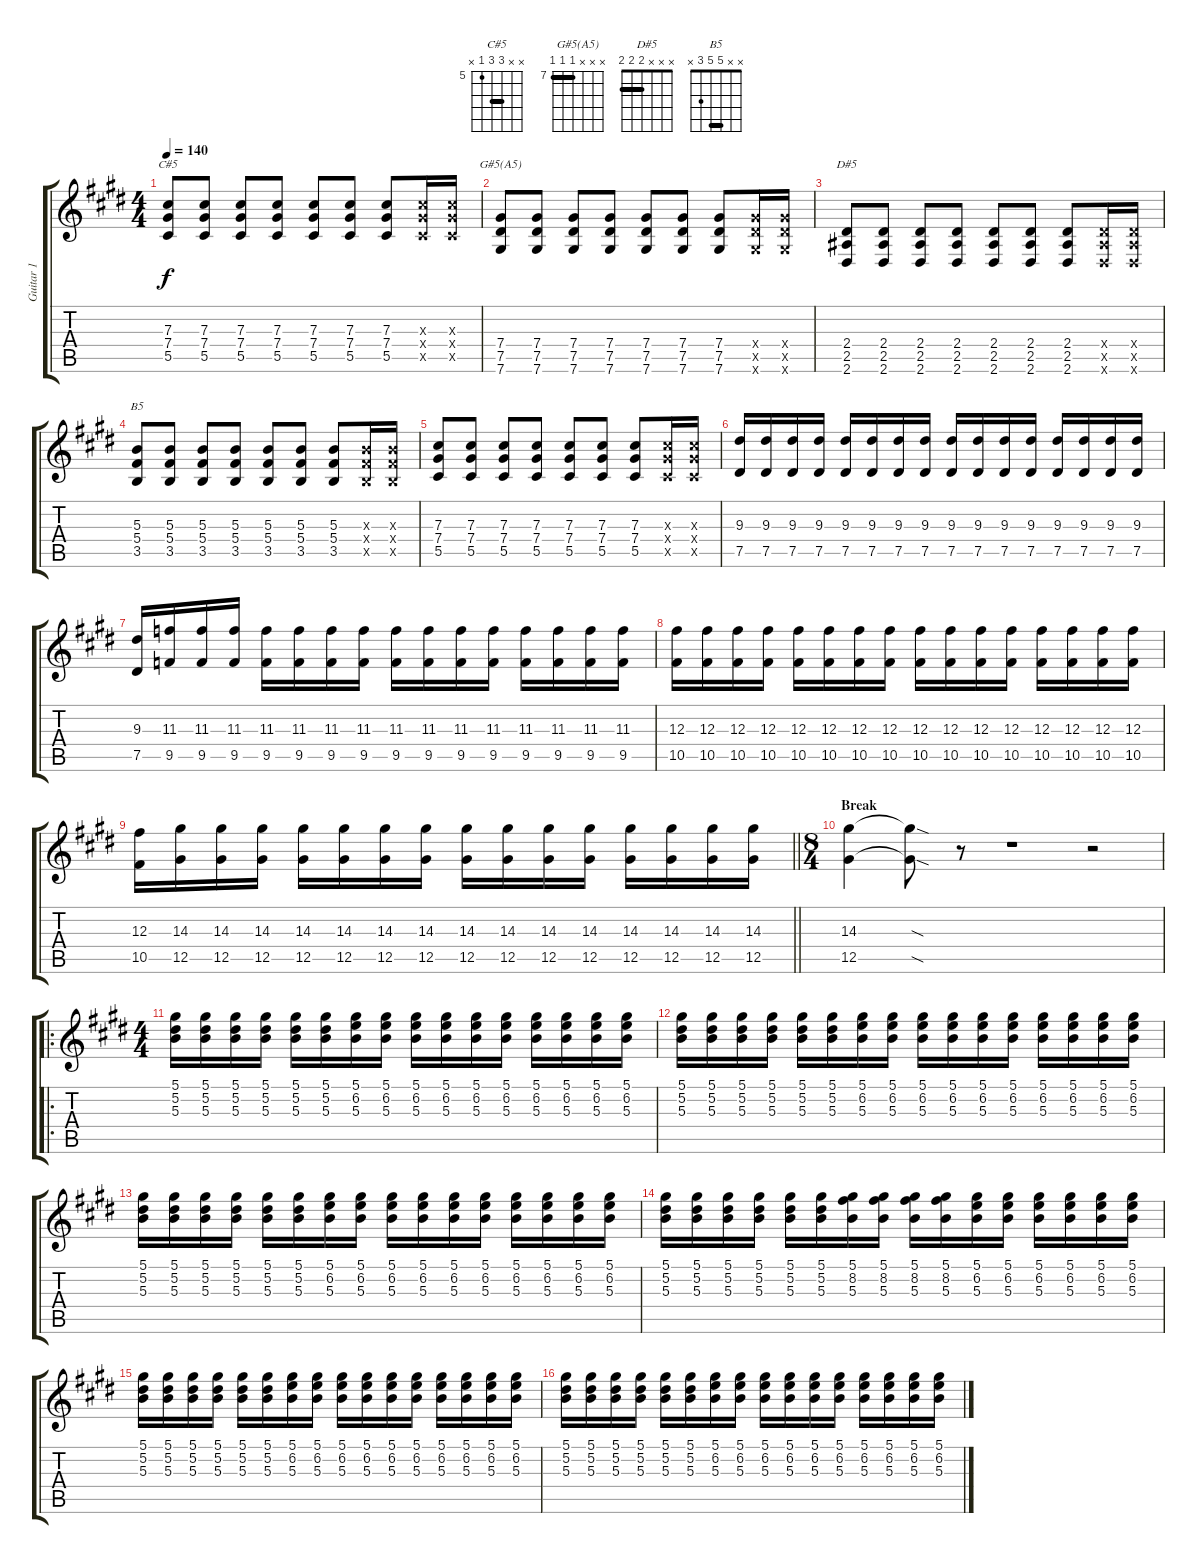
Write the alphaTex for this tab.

\track ("Guitar 1" "Guitar 1") {instrument overdrivenguitar}
\staff {score tabs}
\tuning (Eb4 Bb3 Gb3 Db3 Ab2 Db2) {hide}
\chord ("C#5" x x 7 7 5 x) {firstfret 5 barre 7}
\chord ("G#5(A5)" x x x 7 7 7) {firstfret 7 barre 7}
\chord ("D#5" x x x 2 2 2) {barre 2}
\chord ("B5" x x 5 5 3 x) {barre 5}
\ts (4 4)
\tempo 140
\clef g2
\ks e
(7.3 7.4 5.5).8{ch "C#5" dy f} (7.3 7.4 5.5).8 (7.3 7.4 5.5).8 (7.3 7.4 5.5).8 (7.3 7.4 5.5).8 (7.3 7.4 5.5).8 (7.3 7.4 5.5).8 (7.3{x} 7.4{x} 5.5{x}).16 (7.3{x} 7.4{x} 5.5{x}).16 |
(7.4 7.5 7.6).8{ch "G#5(A5)"} (7.4 7.5 7.6).8 (7.4 7.5 7.6).8 (7.4 7.5 7.6).8 (7.4 7.5 7.6).8 (7.4 7.5 7.6).8 (7.4 7.5 7.6).8 (7.4{x} 7.5{x} 7.6{x}).16 (7.4{x} 7.5{x} 7.6{x}).16 |
(2.4 2.5 2.6).8{ch "D#5"} (2.4 2.5 2.6).8 (2.4 2.5 2.6).8 (2.4 2.5 2.6).8 (2.4 2.5 2.6).8 (2.4 2.5 2.6).8 (2.4 2.5 2.6).8 (2.4{x} 2.5{x} 2.6{x}).16 (2.4{x} 2.5{x} 2.6{x}).16 |
(5.3 5.4 3.5).8{ch "B5"} (5.3 5.4 3.5).8 (5.3 5.4 3.5).8 (5.3 5.4 3.5).8 (5.3 5.4 3.5).8 (5.3 5.4 3.5).8 (5.3 5.4 3.5).8 (5.3{x} 5.4{x} 3.5{x}).16 (5.3{x} 5.4{x} 3.5{x}).16 |
(7.3 7.4 5.5).8 (7.3 7.4 5.5).8 (7.3 7.4 5.5).8 (7.3 7.4 5.5).8 (7.3 7.4 5.5).8 (7.3 7.4 5.5).8 (7.3 7.4 5.5).8 (7.3{x} 7.4{x} 5.5{x}).16 (7.3{x} 7.4{x} 5.5{x}).16 |
(9.3 7.5).16 (9.3 7.5).16 (9.3 7.5).16 (9.3 7.5).16 (9.3 7.5).16 (9.3 7.5).16 (9.3 7.5).16 (9.3 7.5).16 (9.3 7.5).16 (9.3 7.5).16 (9.3 7.5).16 (9.3 7.5).16 (9.3 7.5).16 (9.3 7.5).16 (9.3 7.5).16 (9.3 7.5).16 |
(9.3 7.5).16 (11.3 9.5).16 (11.3 9.5).16 (11.3 9.5).16 (11.3 9.5).16 (11.3 9.5).16 (11.3 9.5).16 (11.3 9.5).16 (11.3 9.5).16 (11.3 9.5).16 (11.3 9.5).16 (11.3 9.5).16 (11.3 9.5).16 (11.3 9.5).16 (11.3 9.5).16 (11.3 9.5).16 |
(12.3 10.5).16 (12.3 10.5).16 (12.3 10.5).16 (12.3 10.5).16 (12.3 10.5).16 (12.3 10.5).16 (12.3 10.5).16 (12.3 10.5).16 (12.3 10.5).16 (12.3 10.5).16 (12.3 10.5).16 (12.3 10.5).16 (12.3 10.5).16 (12.3 10.5).16 (12.3 10.5).16 (12.3 10.5).16 |
\barLineRight lightlight
(12.3 10.5).16 (14.3 12.5).16 (14.3 12.5).16 (14.3 12.5).16 (14.3 12.5).16 (14.3 12.5).16 (14.3 12.5).16 (14.3 12.5).16 (14.3 12.5).16 (14.3 12.5).16 (14.3 12.5).16 (14.3 12.5).16 (14.3 12.5).16 (14.3 12.5).16 (14.3 12.5).16 (14.3 12.5).16 |
\ts (8 4)
\section ("" "Break")
(14.3 12.5).4 (14.3{sod t} 12.5{sod t}).8 r.8 r.1 r.2 |
\ro
\ts (4 4)
(5.1 5.2 5.3).16 (5.1 5.2 5.3).16 (5.1 5.2 5.3).16 (5.1 5.2 5.3).16 (5.1 5.2 5.3).16 (5.1 5.2 5.3).16 (5.1 6.2 5.3).16 (5.1 6.2 5.3).16 (5.1 6.2 5.3).16 (5.1 6.2 5.3).16 (5.1 6.2 5.3).16 (5.1 6.2 5.3).16 (5.1 6.2 5.3).16 (5.1 6.2 5.3).16 (5.1 6.2 5.3).16 (5.1 6.2 5.3).16 |
(5.1 5.2 5.3).16 (5.1 5.2 5.3).16 (5.1 5.2 5.3).16 (5.1 5.2 5.3).16 (5.1 5.2 5.3).16 (5.1 5.2 5.3).16 (5.1 6.2 5.3).16 (5.1 6.2 5.3).16 (5.1 6.2 5.3).16 (5.1 6.2 5.3).16 (5.1 6.2 5.3).16 (5.1 6.2 5.3).16 (5.1 6.2 5.3).16 (5.1 6.2 5.3).16 (5.1 6.2 5.3).16 (5.1 6.2 5.3).16 |
(5.1 5.2 5.3).16 (5.1 5.2 5.3).16 (5.1 5.2 5.3).16 (5.1 5.2 5.3).16 (5.1 5.2 5.3).16 (5.1 5.2 5.3).16 (5.1 6.2 5.3).16 (5.1 6.2 5.3).16 (5.1 6.2 5.3).16 (5.1 6.2 5.3).16 (5.1 6.2 5.3).16 (5.1 6.2 5.3).16 (5.1 6.2 5.3).16 (5.1 6.2 5.3).16 (5.1 6.2 5.3).16 (5.1 6.2 5.3).16 |
(5.1 5.2 5.3).16 (5.1 5.2 5.3).16 (5.1 5.2 5.3).16 (5.1 5.2 5.3).16 (5.1 5.2 5.3).16 (5.1 5.2 5.3).16 (5.1 8.2 5.3).16 (5.1 8.2 5.3).16 (5.1 8.2 5.3).16 (5.1 8.2 5.3).16 (5.1 6.2 5.3).16 (5.1 6.2 5.3).16 (5.1 6.2 5.3).16 (5.1 6.2 5.3).16 (5.1 6.2 5.3).16 (5.1 6.2 5.3).16 |
(5.1 5.2 5.3).16 (5.1 5.2 5.3).16 (5.1 5.2 5.3).16 (5.1 5.2 5.3).16 (5.1 5.2 5.3).16 (5.1 5.2 5.3).16 (5.1 6.2 5.3).16 (5.1 6.2 5.3).16 (5.1 6.2 5.3).16 (5.1 6.2 5.3).16 (5.1 6.2 5.3).16 (5.1 6.2 5.3).16 (5.1 6.2 5.3).16 (5.1 6.2 5.3).16 (5.1 6.2 5.3).16 (5.1 6.2 5.3).16 |
(5.1 5.2 5.3).16 (5.1 5.2 5.3).16 (5.1 5.2 5.3).16 (5.1 5.2 5.3).16 (5.1 5.2 5.3).16 (5.1 5.2 5.3).16 (5.1 6.2 5.3).16 (5.1 6.2 5.3).16 (5.1 6.2 5.3).16 (5.1 6.2 5.3).16 (5.1 6.2 5.3).16 (5.1 6.2 5.3).16 (5.1 6.2 5.3).16 (5.1 6.2 5.3).16 (5.1 6.2 5.3).16 (5.1 6.2 5.3).16
